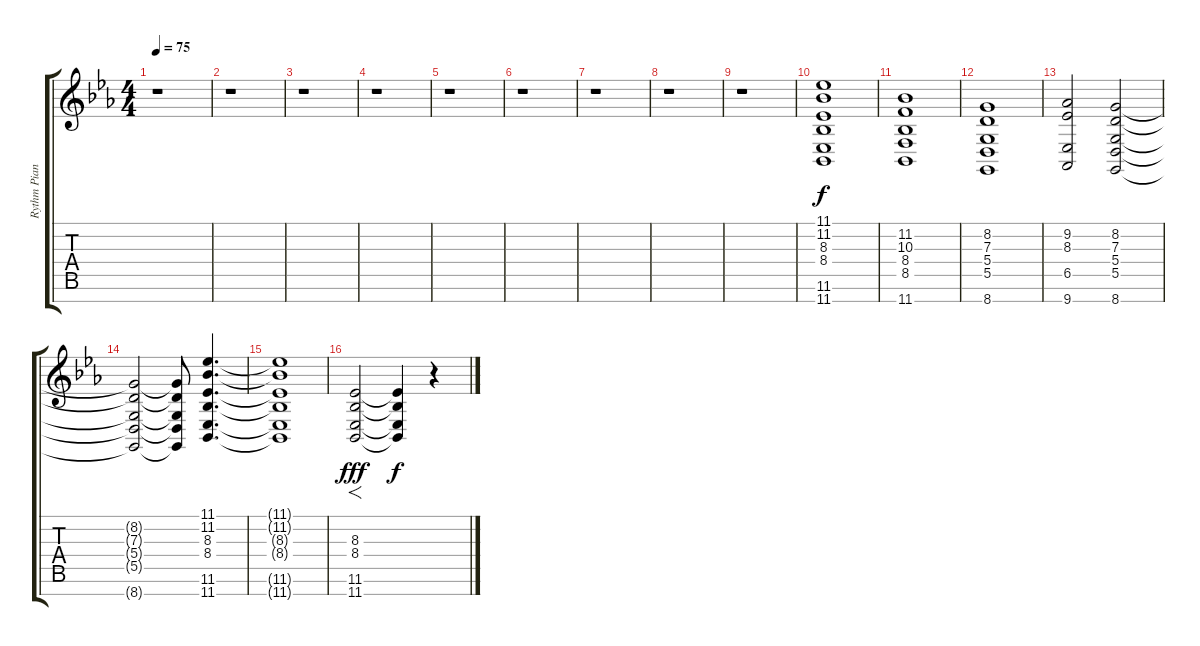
\track ("Rythm Piano" "Rythm Pian") {instrument lead1square}
\staff {score tabs}
\tuning (E4 B3 G3 D3 A2 E2 B1) {hide}
\ts (4 4)
\tempo 75
\clef g2
\ks eb
r.1{dy fff} |
r.1 |
r.1 |
r.1 |
r.1 |
r.1 |
r.1 |
r.1 |
r.1 |
(11.1 11.2 8.3 8.4 11.6 11.7).1{dy f} |
(11.2 10.3 8.4 8.5 11.7).1 |
(8.2 7.3 5.4 5.5 8.7).1 |
(9.2 8.3 6.5 9.7).2 (8.2 7.3 5.4 5.5 8.7).2 |
(8.2{t} 7.3{t} 5.4{t} 5.5{t} 8.7{t}).2 (8.2{t} 7.3{t} 5.4{t} 5.5{t} 8.7{t}).8 (11.1 11.2 8.3 8.4 11.6 11.7).4{d} |
(11.1{t} 11.2{t} 8.3{t} 8.4{t} 11.6{t} 11.7{t}).1 |
(8.3 8.4 11.6 11.7).2{f dy fff volume 4} (8.3{t} 8.4{t} 11.6{t} 11.7{t}).4{dy f} r.4{volume 16}
